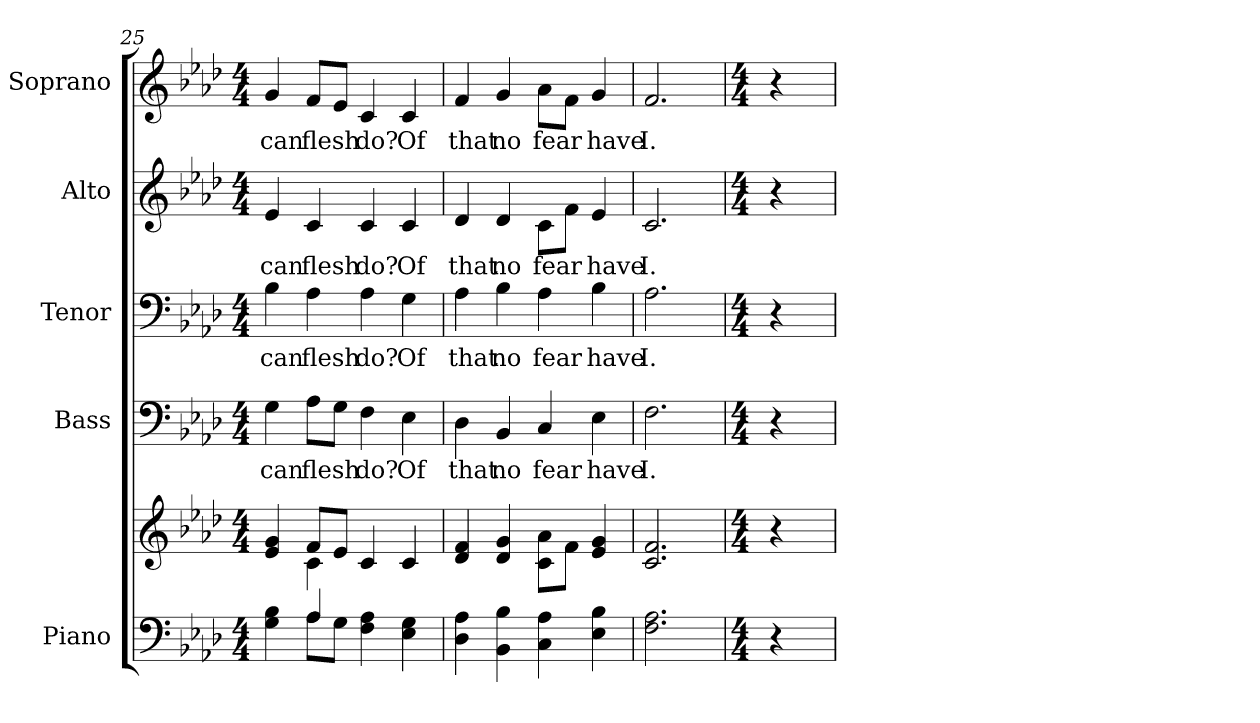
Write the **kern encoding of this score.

**kern	**kern	**kern	**text	**kern	**text	**kern	**text	**kern	**text
*part5	*part5	*part4	*part4	*part3	*part3	*part2	*part2	*part1	*part1
*staff6	*staff5	*staff4	*staff4	*staff3	*staff3	*staff2	*staff2	*staff1	*staff1
*I"Piano	*	*I"Bass	*	*I"Tenor	*	*I"Alto	*	*I"Soprano	*
*I'Pno.	*	*I'B.	*	*I'T.	*	*I'A.	*	*I'S.	*
*clefF4	*clefG2	*clefF4	*	*clefF4	*	*clefG2	*	*clefG2	*
*k[b-e-a-d-]	*k[b-e-a-d-]	*k[b-e-a-d-]	*	*k[b-e-a-d-]	*	*k[b-e-a-d-]	*	*k[b-e-a-d-]	*
*A-:	*A-:	*A-:	*	*A-:	*	*A-:	*	*A-:	*
*M4/4	*M4/4	*M4/4	*	*M4/4	*	*M4/4	*	*M4/4	*
=25	=25	=25	=25	=25	=25	=25	=25	=25	=25
*^	*^	*	*	*	*	*	*	*	*
!	!	!	!	!	!LO:LY:b:color=#000000	!	!	!	!	!	!
!	!	!	!	!	!	!	!LO:LY:b:color=#000000	!	!	!	!
!	!	!	!	!	!	!	!	!	!LO:LY:b:color=#000000	!	!
!	!	!	!	!	!	!	!	!	!	!	!LO:LY:b:color=#000000
4Gi\ 4B-i	4ryy	4e-i/ 4gi	4ryy	4Gi\	can	4B-i\	can	4e-i/	can	4gi/	can
!	!	!	!	!	!LO:LY:b:color=#000000	!	!	!	!	!	!
!	!	!	!	!	!	!	!LO:LY:b:color=#000000	!	!	!	!
!	!	!	!	!	!	!	!	!	!LO:LY:b:color=#000000	!	!
!	!	!	!	!	!	!	!	!	!	!	!LO:LY:b:color=#000000
4A-i/	8A-i\L	8fi/L	4ci\	8A-i\L	flesh	4A-i\	flesh	4ci/	flesh	8fi/L	flesh
.	8Gi\J	8e-i/J	.	8Gi\J	.	.	.	.	.	8e-i/J	.
!	!	!	!	!	!LO:LY:b:color=#000000	!	!	!	!	!	!
!	!	!	!	!	!	!	!LO:LY:b:color=#000000	!	!	!	!
!	!	!	!	!	!	!	!	!	!LO:LY:b:color=#000000	!	!
!	!	!	!	!	!	!	!	!	!	!	!LO:LY:b:color=#000000
4Fi\ 4A-i	2ryy	4ci/	2ryy	4Fi\	do?	4A-i\	do?	4ci/	do?	4ci/	do?
!	!	!	!	!	!LO:LY:b:color=#000000	!	!	!	!	!	!
!	!	!	!	!	!	!	!LO:LY:b:color=#000000	!	!	!	!
!	!	!	!	!	!	!	!	!	!LO:LY:b:color=#000000	!	!
!	!	!	!	!	!	!	!	!	!	!	!LO:LY:b:color=#000000
4E-i\ 4Gi	.	4ci/	.	4E-i\	Of	4Gi\	Of	4ci/	Of	4ci/	Of
*v	*v	*	*	*	*	*	*	*	*	*	*
*	*v	*v	*	*	*	*	*	*	*	*
=26	=26	=26	=26	=26	=26	=26	=26	=26	=26
!	!	!	!LO:LY:b:color=#000000	!	!	!	!	!	!
!	!	!	!	!	!LO:LY:b:color=#000000	!	!	!	!
!	!	!	!	!	!	!	!LO:LY:b:color=#000000	!	!
!	!	!	!	!	!	!	!	!	!LO:LY:b:color=#000000
4D-i\ 4A-i	4d-i/ 4fi	4D-i\	that	4A-i\	that	4d-i/	that	4fi/	that
!	!	!	!LO:LY:b:color=#000000	!	!	!	!	!	!
!	!	!	!	!	!LO:LY:b:color=#000000	!	!	!	!
!	!	!	!	!	!	!	!LO:LY:b:color=#000000	!	!
!	!	!	!	!	!	!	!	!	!LO:LY:b:color=#000000
4BB-i\ 4B-i	4d-i/ 4gi	4BB-i/	no	4B-i\	no	4d-i/	no	4gi/	no
!	!	!	!LO:LY:b:color=#000000	!	!	!	!	!	!
!	!	!	!	!	!LO:LY:b:color=#000000	!	!	!	!
!	!	!	!	!	!	!	!LO:LY:b:color=#000000	!	!
!	!	!	!	!	!	!	!	!	!LO:LY:b:color=#000000
4Ci\ 4A-i	8ci\ 8a-iL	4Ci/	fear	4A-i\	fear	8ci\L	fear	8a-i\L	fear
.	8fi\J	.	.	.	.	8fi\J	.	8fi\J	.
!	!	!	!LO:LY:b:color=#000000	!	!	!	!	!	!
!	!	!	!	!	!LO:LY:b:color=#000000	!	!	!	!
!	!	!	!	!	!	!	!LO:LY:b:color=#000000	!	!
!	!	!	!	!	!	!	!	!	!LO:LY:b:color=#000000
4E-i\ 4B-i	4e-i/ 4gi	4E-i\	have	4B-i\	have	4e-i/	have	4gi/	have
!!LO:PB:g=z
=27	=27	=27	=27	=27	=27	=27	=27	=27	=27
!	!	!	!LO:LY:b:color=#000000	!	!	!	!	!	!
!	!	!	!	!	!LO:LY:b:color=#000000	!	!	!	!
!	!	!	!	!	!	!	!LO:LY:b:color=#000000	!	!
!	!	!	!	!	!	!	!	!	!LO:LY:b:color=#000000
2.Fi\ 2.A-i	2.ci/ 2.fi	2.Fi\	I.	2.A-i\	I.	2.ci/	I.	2.fi/	I.
=28	=28	=28	=28	=28	=28	=28	=28	=28	=28
*M4/4	*M4/4	*M4/4	*	*M4/4	*	*M4/4	*	*M4/4	*
4r	4r	4r	.	4r	.	4r	.	4r	.
=	=	=	=	=	=	=	=	=	=
*-	*-	*-	*-	*-	*-	*-	*-	*-	*-
